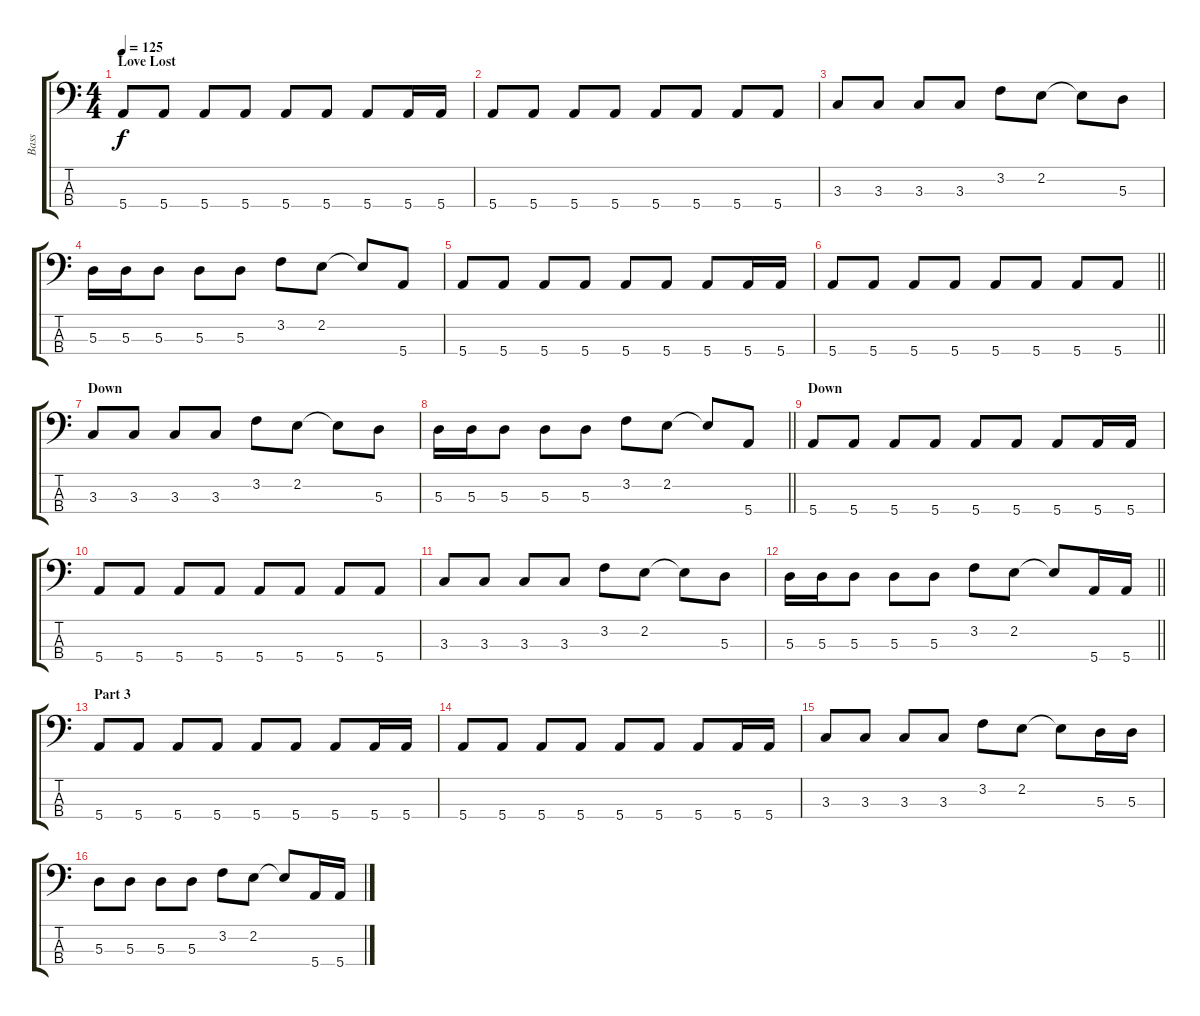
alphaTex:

\track ("Bass" "Bass") {instrument electricbassfinger}
\staff {score tabs}
\tuning (G2 D2 A1 E1) {hide}
\ts (4 4)
\section ("" "Love Lost")
\tempo 125
\clef f4
\ks c
5.4.8{dy f} 5.4.8 5.4.8 5.4.8 5.4.8 5.4.8 5.4.8 5.4.16 5.4.16 |
5.4.8 5.4.8 5.4.8 5.4.8 5.4.8 5.4.8 5.4.8 5.4.8 |
3.3.8 3.3.8 3.3.8 3.3.8 3.2.8 2.2.8 2.2{t}.8 5.3.8 |
5.3.16 5.3.16 5.3.8 5.3.8 5.3.8 3.2.8 2.2.8 2.2{t}.8 5.4.8 |
5.4.8 5.4.8 5.4.8 5.4.8 5.4.8 5.4.8 5.4.8 5.4.16 5.4.16 |
\barLineRight lightlight
5.4.8 5.4.8 5.4.8 5.4.8 5.4.8 5.4.8 5.4.8 5.4.8 |
\section ("" "Down")
3.3.8 3.3.8 3.3.8 3.3.8 3.2.8 2.2.8 2.2{t}.8 5.3.8 |
\barLineRight lightlight
5.3.16 5.3.16 5.3.8 5.3.8 5.3.8 3.2.8 2.2.8 2.2{t}.8 5.4.8 |
\section ("" "Down")
5.4.8 5.4.8 5.4.8 5.4.8 5.4.8 5.4.8 5.4.8 5.4.16 5.4.16 |
5.4.8 5.4.8 5.4.8 5.4.8 5.4.8 5.4.8 5.4.8 5.4.8 |
3.3.8 3.3.8 3.3.8 3.3.8 3.2.8 2.2.8 2.2{t}.8 5.3.8 |
\barLineRight lightlight
5.3.16 5.3.16 5.3.8 5.3.8 5.3.8 3.2.8 2.2.8 2.2{t}.8 5.4.16 5.4.16 |
\section ("" "Part 3")
5.4.8 5.4.8 5.4.8 5.4.8 5.4.8 5.4.8 5.4.8 5.4.16 5.4.16 |
5.4.8 5.4.8 5.4.8 5.4.8 5.4.8 5.4.8 5.4.8 5.4.16 5.4.16 |
3.3.8 3.3.8 3.3.8 3.3.8 3.2.8 2.2.8 2.2{t}.8 5.3.16 5.3.16 |
5.3.8 5.3.8 5.3.8 5.3.8 3.2.8 2.2.8 2.2{t}.8 5.4.16 5.4.16
